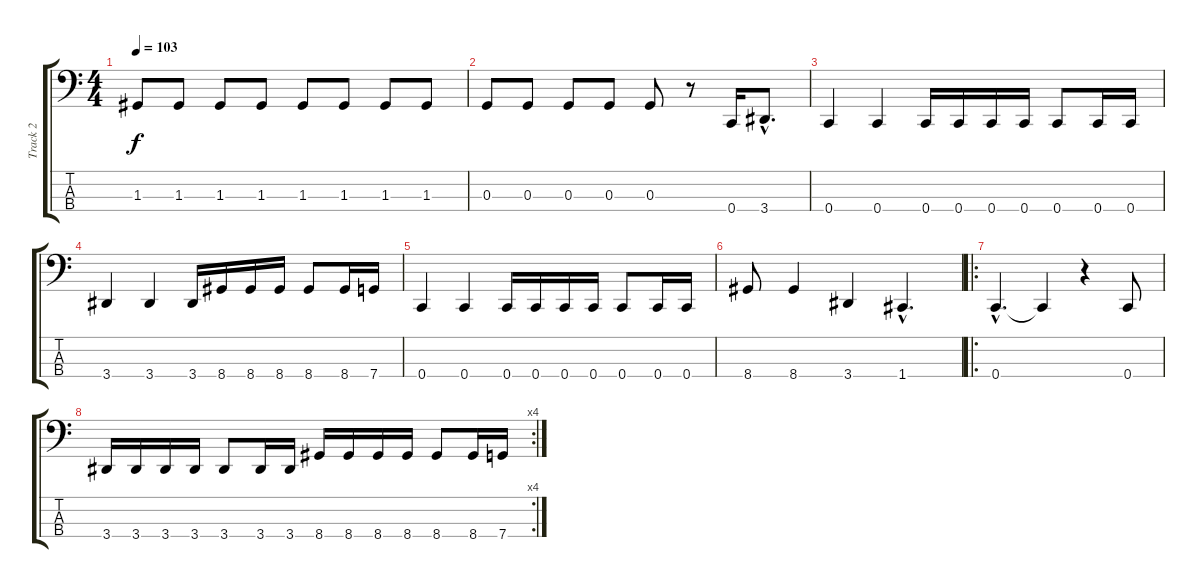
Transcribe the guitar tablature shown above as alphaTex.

\track ("Track 2" "Track 2") {instrument electricbasspick}
\staff {score tabs}
\tuning (F2 C2 G1 C1) {hide}
\ts (4 4)
\tempo 103
\clef f4
\ks c
1.3.8{dy f} 1.3.8 1.3.8 1.3.8 1.3.8 1.3.8 1.3.8 1.3.8 |
0.3.8 0.3.8 0.3.8 0.3.8 0.3.8 r.8 0.4.16 3.4{hac}.8{d} |
0.4.4 0.4.4 0.4.16 0.4.16 0.4.16 0.4.16 0.4.8 0.4.16 0.4.16 |
3.4.4 3.4.4 3.4.16 8.4.16 8.4.16 8.4.16 8.4.8 8.4.16 7.4.16 |
0.4.4 0.4.4 0.4.16 0.4.16 0.4.16 0.4.16 0.4.8 0.4.16 0.4.16 |
8.4.8 8.4.4 3.4.4 1.4{hac}.4{d} |
\ro
0.4{hac}.4{d} 0.4{t}.4 r.4 0.4.8 |
\rc 4
3.4.16 3.4.16 3.4.16 3.4.16 3.4.8 3.4.16 3.4.16 8.4.16 8.4.16 8.4.16 8.4.16 8.4.8 8.4.16 7.4.16
